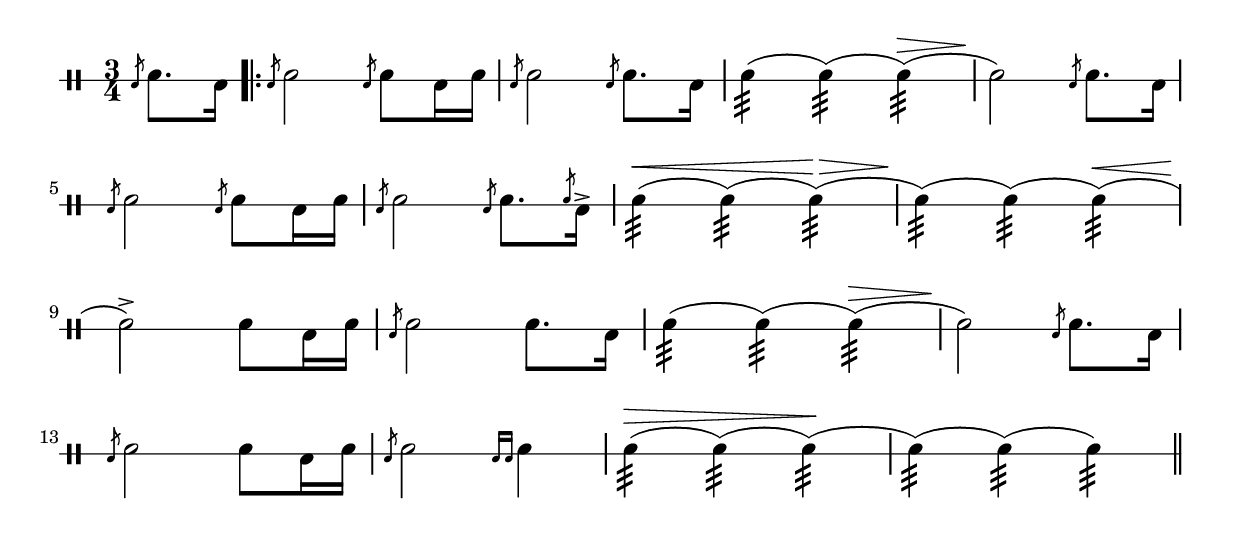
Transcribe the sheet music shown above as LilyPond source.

\version "2.18.2"

\include "lilydrum.ly"

\score {
    \drums {
        \time 3/4

		\partial 4
		\flamd d8. g16 |

		\repeat volta 2{
			\flamd d2)\! \flamd d8 g16 d16 |
			\flamd d2 \flamd d8. g16 |
			d4:32( d4:32)( d4:32)(\> |
			d2)\! \flamd d8. g16 |
			\break

			\flamd d2 \flamd d8 g16 d16 |
			\flamd d2 \flamd d8. \flamg g16-> |
			d4:32(\< d4:32)( d4:32)(\> |
			d4:32)(\! d4:32)( d4:32)(\< |
			\break

			d2->)\! d8 g16 d16 |
			\flamd d2 d8. g16 |
			d4:32( d4:32)( d4:32)(\> |
			d2)\! \flamd d8. g16 |
			\break

			\flamd d2 d8 g16 d16 |
			\flamd d2 \dragd d4 |
			d4:32(\> d4:32)( d4:32)(\! |
			d4:32)( d4:32)(\< d4:32)(
			\break
			\bar "||"
		}


    }% End of drums %

	\header {
		title = "Amazing Grace"
		meter = "Hymn"
		composer = "E.T. de Boone, 2015"
		instrument = "Side"
	}
}